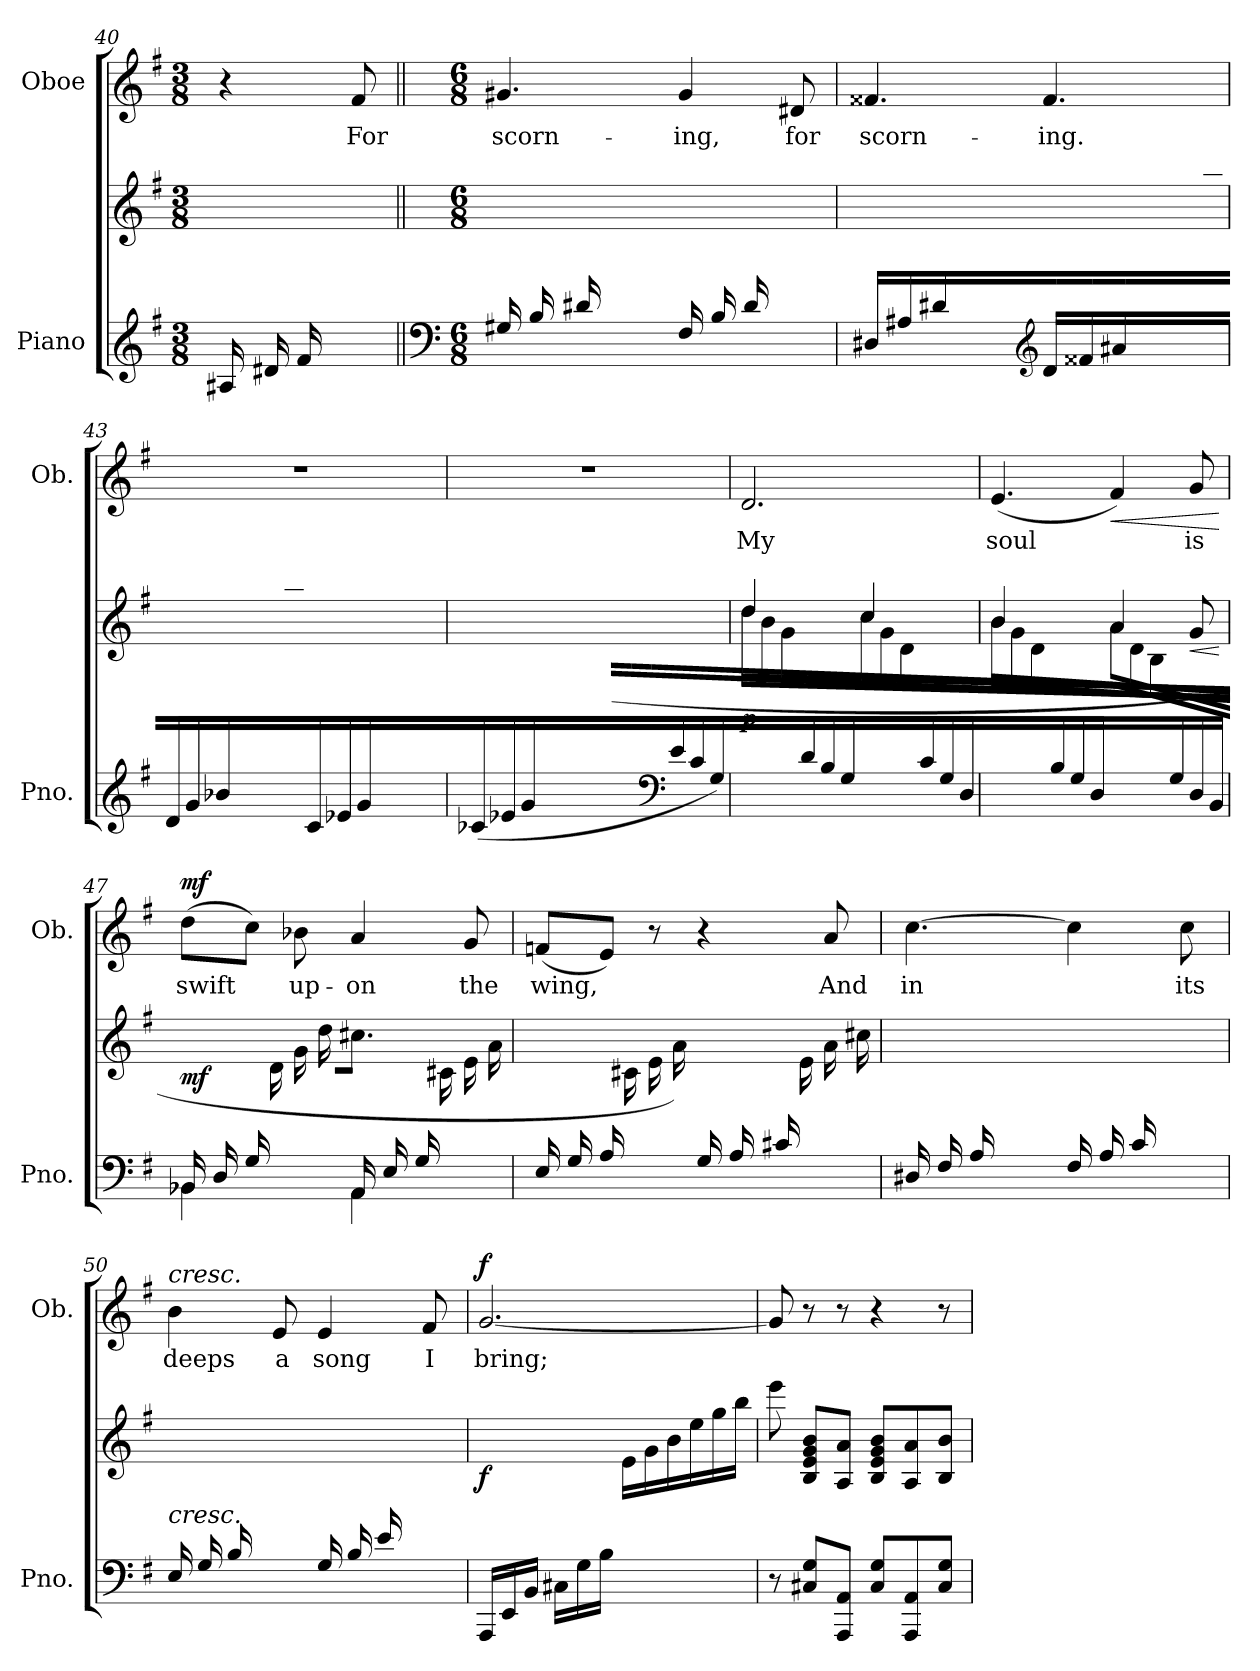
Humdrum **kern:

**kern	**kern	**dynam	**kern	**text	**dynam
*part2	*part2	*part2	*part1	*part1	*part1
*staff3	*staff2	*staff2/3	*staff1	*staff1	*staff1
*I"Piano	*	*	*I"Oboe	*	*
*I'Pno.	*	*	*I'Ob.	*	*
!!LO:LB:g=z
*clefG2	*clefG2	*	*clefG2	*	*
*k[f#]	*k[f#]	*	*k[f#]	*	*
*M3/8	*M3/8	*	*M3/8	*	*
=40	=40	=40	=40	=40	=40
*	*^	*	*	*	*
(16A#X/LL	4.ryy	8.ryy	.	4r	.	.
16d#X/	.	.	.	.	.	.
16f#/	.	.	.	.	.	.
8.ryy	.	16a#X\	.	.	.	.
!	!	!	!	!	!LO:LY:b	!
.	.	16dd#X\	.	8f#/	For	.
.	.	16ff#\JJ)	.	.	.	.
=41||	=41||	=41||	=41||	=41||	=41||	=41||
*clefF4	*	*	*	*	*	*
*M6/8	*M6/8	*	*	*M6/8	*	*
!	!	!	!	!	!LO:LY:b	!
(16G#X/LL	2.ryy	8.ryy	.	4.g#X/	scorn-	.
16B/	.	.	.	.	.	.
16d#X/	.	.	.	.	.	.
8.ryy	.	16g#X\	.	.	.	.
.	.	16b\	.	.	.	.
.	.	16dd#X\JJ)	.	.	.	.
!	!	!	!	!	!LO:LY:b	!
(16F#/LL	.	8.ryy	.	4g#/	-ing,	.
16B/	.	.	.	.	.	.
16d#/	.	.	.	.	.	.
8.ryy	.	16f#\	.	.	.	.
!	!	!	!	!	!LO:LY:b	!
.	.	16b\	.	8d#X/	for	.
.	.	16dd#\JJ)	.	.	.	.
=42	=42	=42	=42	=42	=42	=42
!	!	!	!	!	!LO:LY:b	!
(16D#X/LL	2.ryy	8.ryy	.	4.f##X/	scorn-	.
16A#X/	.	.	.	.	.	.
16d#X/	.	.	.	.	.	.
8.ryy	.	16f##X\	.	.	.	.
.	.	16a#X\	.	.	.	.
.	.	16dd#X\JJ)	.	.	.	.
*clefG2	*	*	*	*	*	*
!	!	!	!	!	!LO:LY:b	!
(16d#/LL	.	8.ryy	.	4.f##/	-ing.	.
16f##X/	.	.	.	.	.	.
16a#X/	.	.	.	.	.	.
8.ryy	.	16dd#\	.	.	.	.
.	.	16ff##X\	.	.	.	.
.	.	16aa#X\JJ)	.	.	.	.
!!LO:LB:g=z
=43	=43	=43	=43	=43	=43	=43
(16d/LL	2.ryy	8.ryy	.	2.r	.	.
16g/	.	.	.	.	.	.
16b-X/	.	.	.	.	.	.
8.ryy	.	16dd\	.	.	.	.
.	.	16gg\	.	.	.	.
.	.	16bb-X\JJ)	.	.	.	.
(16c/LL	.	8.ryy	.	.	.	.
16e-X/	.	.	.	.	.	.
16g/	.	.	.	.	.	.
8.ryy	.	16cc\	.	.	.	.
.	.	16ee-X\	.	.	.	.
.	.	16gg\JJ)	.	.	.	.
=44	=44	=44	=44	=44	=44	=44
(16c-X/LL	2.ryy	8.ryy	.	2.r	.	.
16e-X/	.	.	.	.	.	.
16g/	.	.	.	.	.	.
4.ryy	.	16cc-X\	.	.	.	.
.	.	16ee-X\	.	.	.	.
.	.	16gg\JJ)	.	.	.	.
.	.	(16ee-\LL	.	.	.	.
.	.	16cc-\	.	.	.	.
.	.	16g\	.	.	.	.
*clefF4	*	*	*	*	*	*
16e-/	.	8.ryy	.	.	.	.
16c-/	.	.	.	.	.	.
16G/JJ)	.	.	.	.	.	.
=45	=45	=45	=45	=45	=45	=45
!	!	!	!LO:DY:b	!	!LO:LY:b	!
8.ryy	4dd/	16dd\LL	p	2.d/	My	.
.	.	16b\	.	.	.	.
.	.	16g\	.	.	.	.
16d/	.	8.ryy	.	.	.	.
16B/	8ryy	.	.	.	.	.
16G/JJ	.	.	.	.	.	.
8.ryy	4cc/	16cc\LL	.	.	.	.
.	.	16g\	.	.	.	.
.	.	16d\	.	.	.	.
16c/	.	8.ryy	.	.	.	.
16G/	8ryy	.	.	.	.	.
16D/JJ	.	.	.	.	.	.
!!LO:PB:g=z
=46	=46	=46	=46	=46	=46	=46
!	!	!	!	!	!LO:LY:b	!
8.ryy	4b/	16b\LL	.	(4.e/	soul	.
.	.	16g\	.	.	.	.
.	.	16d\	.	.	.	.
16B/	.	8.ryy	.	.	.	.
16G/	8ryy	.	.	.	.	.
16D/JJ	.	.	.	.	.	.
!	!	!	!	!	!	!LO:HP:b
8.ryy	4a/	16a\LL	.	4f#/)	.	<
.	.	16d\	.	.	.	.
.	.	16B\	.	.	.	.
16G/	.	8.ryy	.	.	.	.
!	!	!	!LO:HP:b	!	!LO:LY:b	!
16D/	8g/	.	<	8g/	is	.
16BB/JJ	.	.	.	.	.	.
*	*v	*v	*	*	*	*
.	.	[	.	.	[
=47	=47	=47	=47	=47	=47
*^	*^	*	*	*	*
!	!	!	!	!LO:DY:b	!	!LO:LY:b	!LO:DY:a
16BB-X/LL	4BB-\	4ryy	8.ryy	mf	(8dd\L	swift	mf
16D/	.	.	.	.	.	.	.
16G/	.	.	.	.	8cc\J)	.	.
8.ryy	.	.	16d\	.	.	.	.
!	!	!	!	!	!	!LO:LY:b	!
.	8ryy	8ryy	16g\	.	8b-X\	up-	.
.	.	.	16dd\JJ	.	.	.	.
!	!	!	!	!	!	!LO:LY:b	!
16AA/LL	4AA\	4.cc#X\	8.ryy	.	4a/	-on	.
16E/	.	.	.	.	.	.	.
16G/	.	.	.	.	.	.	.
8.ryy	.	.	16c#X\	.	.	.	.
!	!	!	!	!	!	!LO:LY:b	!
.	8ryy	.	16e\	.	8g/	the	.
.	.	.	16a\JJ	.	.	.	.
*v	*v	*	*	*	*	*	*
=48	=48	=48	=48	=48	=48	=48
!	!	!	!	!	!LO:LY:b	!
(16E/LL	2.ryy	8.ryy	.	(8fn/L	wing,	.
16G/	.	.	.	.	.	.
16A/	.	.	.	8e/J)	.	.
8.ryy	.	16c#X\	.	.	.	.
.	.	16e\	.	8r	.	.
.	.	16a\JJ)	.	.	.	.
(16G/LL	.	8.ryy	.	4r	.	.
16A/	.	.	.	.	.	.
16c#X/	.	.	.	.	.	.
8.ryy	.	16e\	.	.	.	.
!	!	!	!	!	!LO:LY:b	!
.	.	16a\	.	8a/	And	.
.	.	16cc#X\JJ)	.	.	.	.
!!LO:LB:g=z
=49	=49	=49	=49	=49	=49	=49
!	!	!	!	!	!LO:LY:b	!
(16D#X/LL	2.ryy	8.ryy	.	[4.cc\	in	.
16F#/	.	.	.	.	.	.
16A/	.	.	.	.	.	.
8.ryy	.	16d#X\	.	.	.	.
.	.	16f#\	.	.	.	.
.	.	16a\JJ)	.	.	.	.
(16F#/LL	.	8.ryy	.	4cc\]	.	.
16A/	.	.	.	.	.	.
16c/	.	.	.	.	.	.
8.ryy	.	16f#\	.	.	.	.
!	!	!	!	!	!LO:LY:b	!
.	.	16a\	.	8cc\	its	.
.	.	16cc\JJ)	.	.	.	.
=50	=50	=50	=50	=50	=50	=50
!	!	!	!	!LO:TX:a:i:t=cresc.	!	!
!	!LO:TX:b:i:t=cresc.	!	!	!	!	!
!	!	!	!	!	!LO:LY:b	!
(16E/LL	2.ryy	8.ryy	.	4b\	deeps	.
16G/	.	.	.	.	.	.
16B/	.	.	.	.	.	.
8.ryy	.	16e\	.	.	.	.
!	!	!	!	!	!LO:LY:b	!
.	.	16g\	.	8e/	a	.
.	.	16b\JJ)	.	.	.	.
!	!	!	!	!	!LO:LY:b	!
(16G/LL	.	8.ryy	.	4e/	song	.
16B/	.	.	.	.	.	.
16e/	.	.	.	.	.	.
8.ryy	.	16g\	.	.	.	.
!	!	!	!	!	!LO:LY:b	!
.	.	16b\	.	8f#/	I	.
.	.	16ee\JJ)	.	.	.	.
=51	=51	=51	=51	=51	=51	=51
!	!	!	!LO:DY:b	!	!LO:LY:b	!LO:DY:a
(16AAA/LL	2.ryy	4.ryy	f	[2.g/	bring;	f
16EE/	.	.	.	.	.	.
16BB/JJ	.	.	.	.	.	.
16C#X\LL	.	.	.	.	.	.
16G\	.	.	.	.	.	.
16B\JJ	.	.	.	.	.	.
4.ryy	.	16e\LL	.	.	.	.
.	.	16g\	.	.	.	.
.	.	16b\	.	.	.	.
.	.	16ee\	.	.	.	.
.	.	16gg\	.	.	.	.
.	.	16bb\JJ)	.	.	.	.
*	*v	*v	*	*	*	*
!!LO:LB:g=z
=52	=52	=52	=52	=52	=52
8r	8eee\	.	8g/]	.	.
8C#X/ 8G/L	8B/ 8e/ 8g/ 8b/L	.	8r	.	.
8AAA/ 8AA/J	8A/ 8a/J	.	8r	.	.
8C#/ 8G/L	8B/ 8e/ 8g/ 8b/L	.	4r	.	.
8AAA/ 8AA/	8A/ 8a/	.	.	.	.
8C#/ 8G/J	8B/ 8b/J	.	8r	.	.
=	=	=	=	=	=
*-	*-	*-	*-	*-	*-
